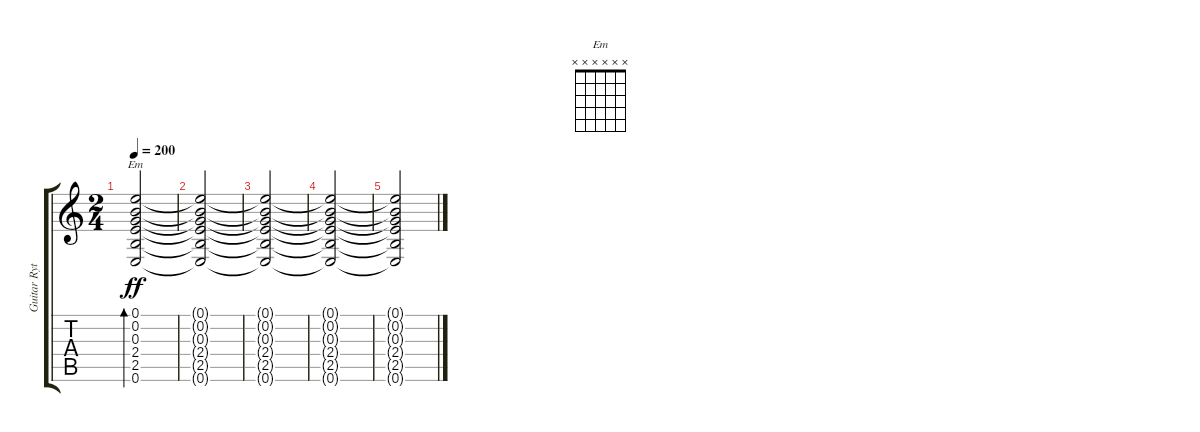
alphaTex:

\track ("Guitar Rythm 2" "Guitar Ryt") {instrument electricguitarclean}
\staff {score tabs}
\tuning (E4 B3 G3 D3 A2 E2) {hide}
\chord ("Em" x x x x x x)
\ts (2 4)
\tempo 200
\clef g2
\ks c
(0.1 0.2 0.3 2.4 2.5 0.6).2{bd 240 ch "Em" dy ff} |
(0.1{t} 0.2{t} 0.3{t} 2.4{t} 2.5{t} 0.6{t}).2 |
(0.1{t} 0.2{t} 0.3{t} 2.4{t} 2.5{t} 0.6{t}).2 |
(0.1{t} 0.2{t} 0.3{t} 2.4{t} 2.5{t} 0.6{t}).2 |
(0.1{t} 0.2{t} 0.3{t} 2.4{t} 2.5{t} 0.6{t}).2
